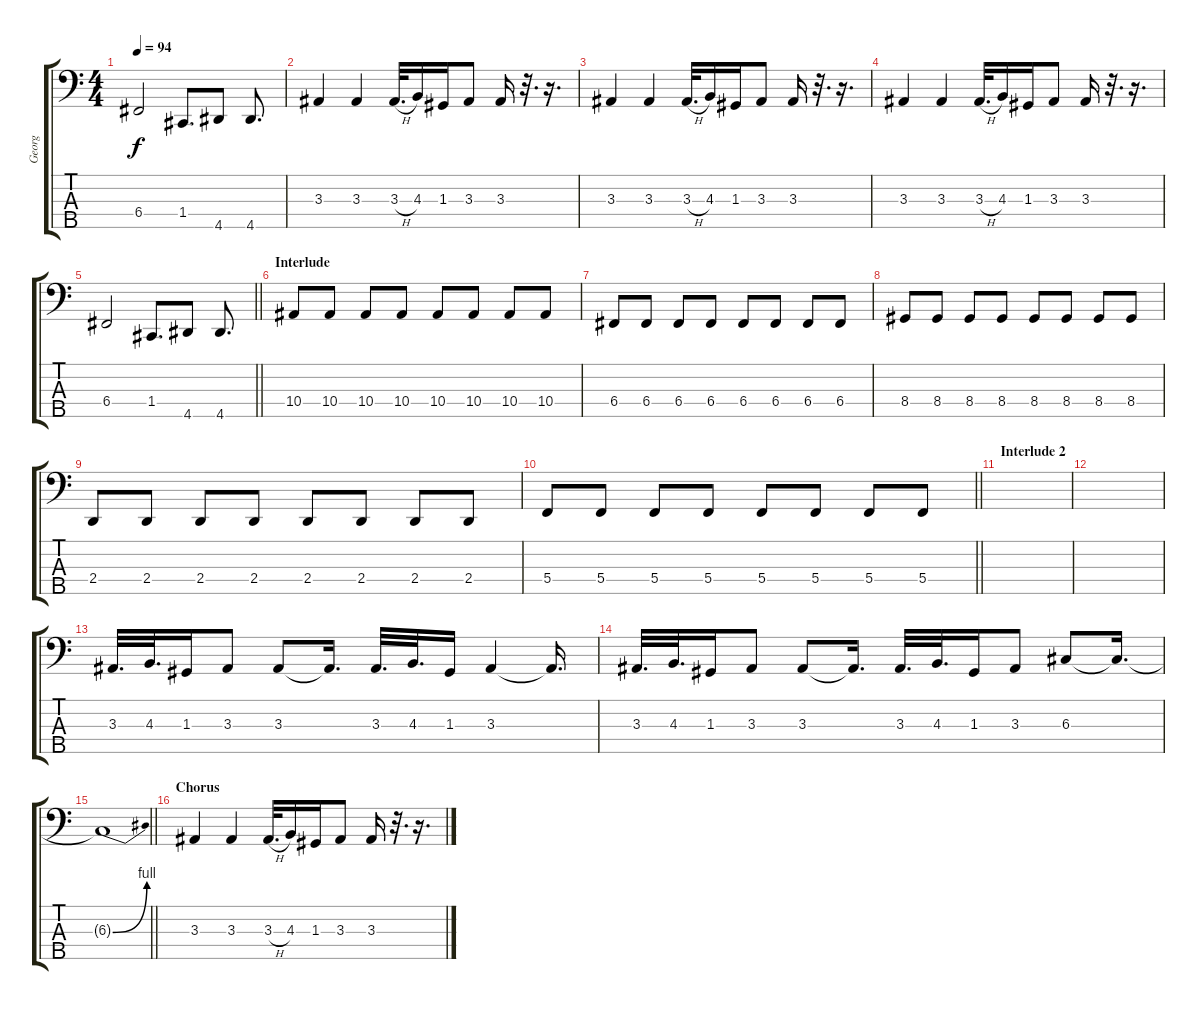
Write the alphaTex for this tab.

\track ("Georg" "Georg") {instrument electricbasspick}
\staff {score tabs}
\tuning (F2 C2 G1 C1 B0) {hide}
\ts (4 4)
\tempo 94
\clef f4
\ks c
6.4.2{dy f} 1.4.8{d} 4.5.8 4.5.8{d} |
3.3.4 3.3.4 3.3{h}.32{d} 4.3.16 1.3.16 3.3.8 3.3.16 r.32{d} r.16{d} |
3.3.4 3.3.4 3.3{h}.32{d} 4.3.16 1.3.16 3.3.8 3.3.16 r.32{d} r.16{d} |
3.3.4 3.3.4 3.3{h}.32{d} 4.3.16 1.3.16 3.3.8 3.3.16 r.32{d} r.16{d} |
\barLineRight lightlight
6.4.2 1.4.8{d} 4.5.8 4.5.8{d} |
\section ("" "Interlude")
10.4.8 10.4.8 10.4.8 10.4.8 10.4.8 10.4.8 10.4.8 10.4.8 |
6.4.8 6.4.8 6.4.8 6.4.8 6.4.8 6.4.8 6.4.8 6.4.8 |
8.4.8 8.4.8 8.4.8 8.4.8 8.4.8 8.4.8 8.4.8 8.4.8 |
2.4.8 2.4.8 2.4.8 2.4.8 2.4.8 2.4.8 2.4.8 2.4.8 |
\barLineRight lightlight
5.4.8 5.4.8 5.4.8 5.4.8 5.4.8 5.4.8 5.4.8 5.4.8 |
\section ("" "Interlude 2")
|
|
3.3.32{d} 4.3.32{d} 1.3.16 3.3.8 3.3.8 3.3{t}.16{d} 3.3.32{d} 4.3.32{d} 1.3.16 3.3.4 3.3{t}.16{d} |
3.3.32{d} 4.3.32{d} 1.3.16 3.3.8 3.3.8 3.3{t}.16{d} 3.3.32{d} 4.3.32{d} 1.3.16 3.3.8 6.3.8 6.3{t}.16{d} |
\barLineRight lightlight
6.3{be (bend 0 0 60 4) t}.1 |
\section ("" "Chorus")
3.3.4 3.3.4 3.3{h}.32{d} 4.3.16 1.3.16 3.3.8 3.3.16 r.32{d} r.16{d}
